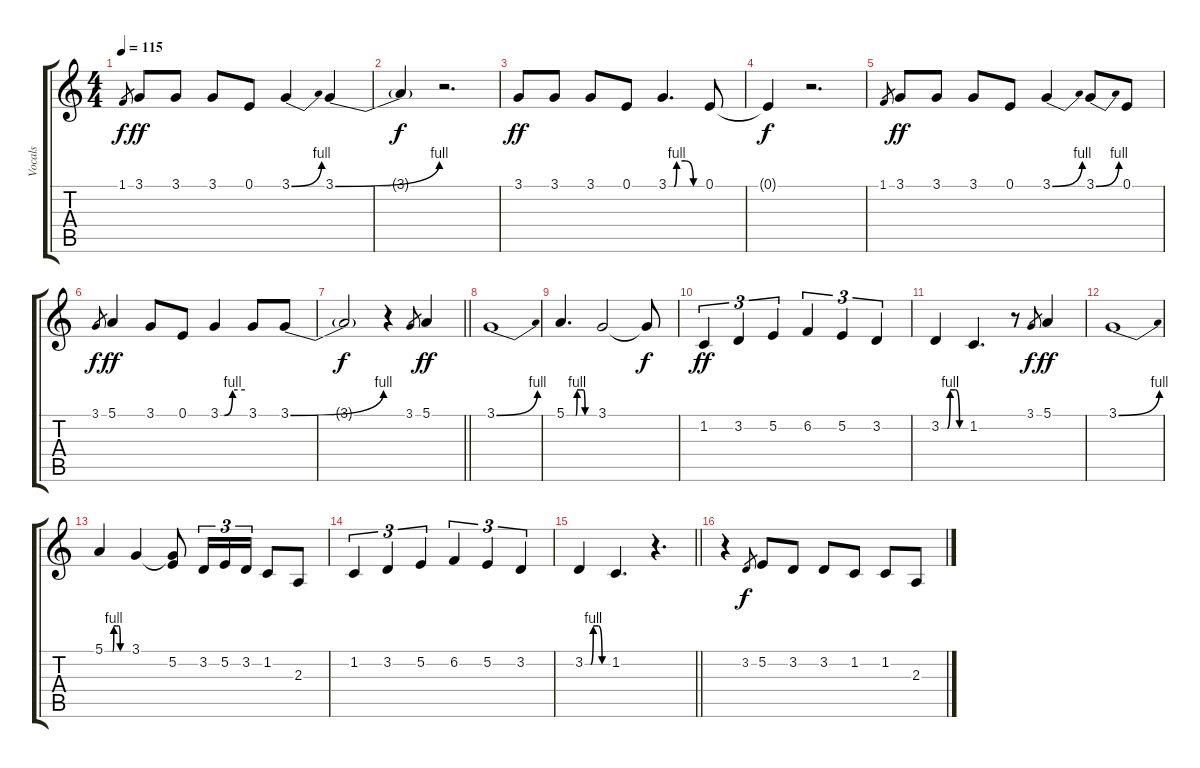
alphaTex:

\track ("Vocals" "Vocals") {instrument lead2sawtooth}
\staff {score tabs}
\tuning (E4 B3 G3 D3 A2 E2) {hide}
\ts (4 4)
\tempo 115
\clef g2
\ks c
1.1.8{gr dy f} 3.1.8{dy ff} 3.1.8 3.1.8 0.1.8 3.1{be (bend 0 0 60 4)}.4 3.1{be (bend 0 0 60 4)}.4 |
3.1{t}.4{dy f} r.2{d} |
3.1.8{dy ff} 3.1.8 3.1.8 0.1.8 3.1{be (custom 0 0 10 0 15 4 30 4 45 0 60 0)}.4{d} 0.1.8 |
0.1{t}.4{dy f} r.2{d} |
1.1.8{gr} 3.1.8{dy ff} 3.1.8 3.1.8 0.1.8 3.1{be (bend 0 0 60 4)}.4 3.1{be (bend 0 0 60 4)}.8 0.1.8 |
3.1.8{gr dy f} 5.1.4{dy ff} 3.1.8 0.1.8 3.1{be (custom 0 0 10 0 30 4 60 4)}.4 3.1.8 3.1{be (bend 0 0 60 4)}.8 |
\barLineRight lightlight
3.1{t}.2{dy f} r.4 3.1.8{gr} 5.1.4{dy ff} |
\section ("" "")
3.1{be (bend 0 0 60 4)}.1 |
5.1{be (custom 0 0 11 0 20 0 23 4 31 4 36 4 40 0 45 0 60 0)}.4{d} 3.1.2 3.1{t}.8{dy f} |
1.2.4{tu (3 2) dy ff} 3.2.4{tu (3 2)} 5.2.4{tu (3 2)} 6.2.4{tu (3 2)} 5.2.4{tu (3 2)} 3.2.4{tu (3 2)} |
3.2{be (custom 0 0 10 0 15 0 22 4 35 4 45 0 60 0)}.4 1.2.4{d} r.8 3.1.8{gr dy f} 5.1.4{dy ff} |
3.1{be (bend 0 0 60 4)}.1 |
5.1{be (custom 0 0 11 0 20 0 23 4 31 4 36 4 40 0 45 0 60 0)}.4 3.1.4 (3.1{t} 5.2).8 3.2.16{tu (3 2)} 5.2.16{tu (3 2)} 3.2.16{tu (3 2)} 1.2.8 2.3.8 |
1.2.4{tu (3 2)} 3.2.4{tu (3 2)} 5.2.4{tu (3 2)} 6.2.4{tu (3 2)} 5.2.4{tu (3 2)} 3.2.4{tu (3 2)} |
\barLineRight lightlight
3.2{be (custom 0 0 10 0 15 0 22 4 35 4 45 0 60 0)}.4 1.2.4{d} r.4{d} |
\section ("" "")
r.4 3.2.8{gr dy f} 5.2.8 3.2.8 3.2.8 1.2.8 1.2.8 2.3.8
